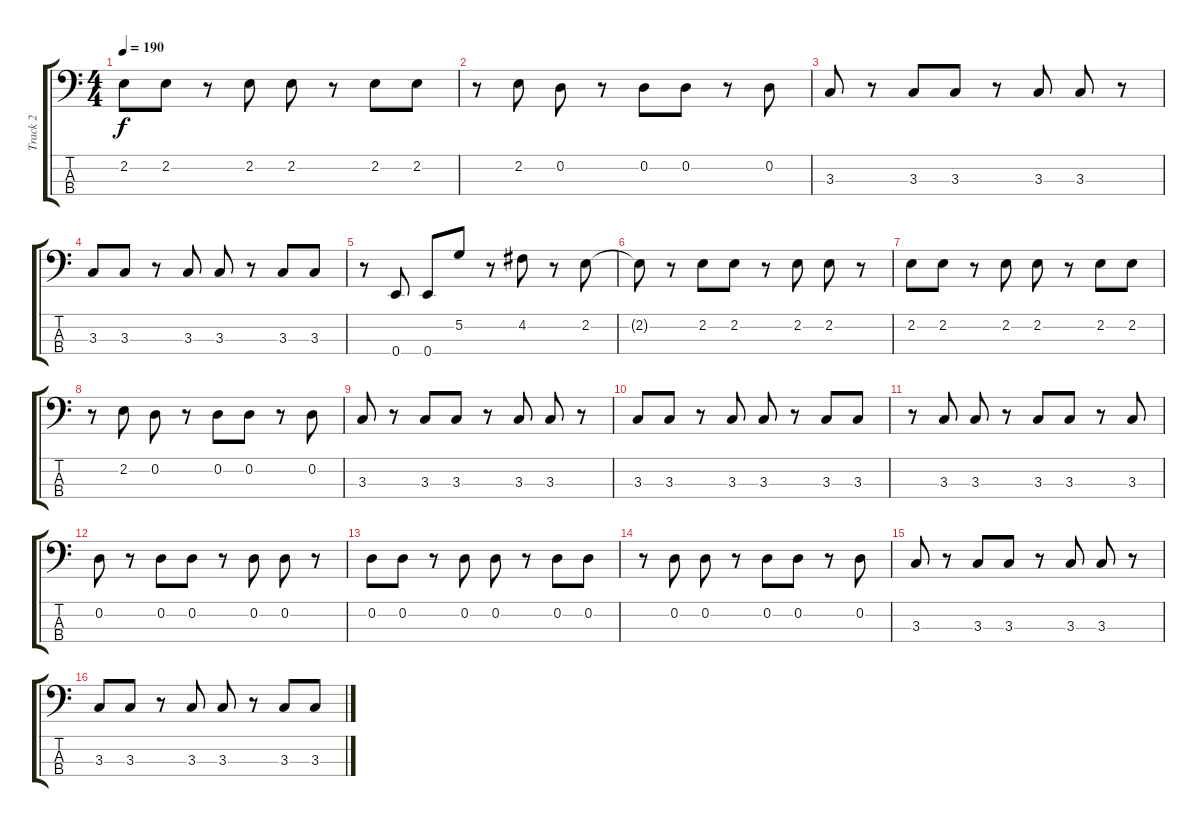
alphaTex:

\track ("Track 2" "Track 2") {instrument acousticbass}
\staff {score tabs}
\tuning (G2 D2 A1 E1) {hide}
\ts (4 4)
\tempo 190
\clef f4
\ks c
2.2.8{dy f} 2.2.8 r.8 2.2.8 2.2.8 r.8 2.2.8 2.2.8 |
r.8 2.2.8 0.2.8 r.8 0.2.8 0.2.8 r.8 0.2.8 |
3.3.8 r.8 3.3.8 3.3.8 r.8 3.3.8 3.3.8 r.8 |
3.3.8 3.3.8 r.8 3.3.8 3.3.8 r.8 3.3.8 3.3.8 |
r.8 0.4.8 0.4.8 5.2.8 r.8 4.2.8 r.8 2.2.8 |
2.2{t}.8 r.8 2.2.8 2.2.8 r.8 2.2.8 2.2.8 r.8 |
2.2.8 2.2.8 r.8 2.2.8 2.2.8 r.8 2.2.8 2.2.8 |
r.8 2.2.8 0.2.8 r.8 0.2.8 0.2.8 r.8 0.2.8 |
3.3.8 r.8 3.3.8 3.3.8 r.8 3.3.8 3.3.8 r.8 |
3.3.8 3.3.8 r.8 3.3.8 3.3.8 r.8 3.3.8 3.3.8 |
r.8 3.3.8 3.3.8 r.8 3.3.8 3.3.8 r.8 3.3.8 |
0.2.8 r.8 0.2.8 0.2.8 r.8 0.2.8 0.2.8 r.8 |
0.2.8 0.2.8 r.8 0.2.8 0.2.8 r.8 0.2.8 0.2.8 |
r.8 0.2.8 0.2.8 r.8 0.2.8 0.2.8 r.8 0.2.8 |
3.3.8 r.8 3.3.8 3.3.8 r.8 3.3.8 3.3.8 r.8 |
3.3.8 3.3.8 r.8 3.3.8 3.3.8 r.8 3.3.8 3.3.8
